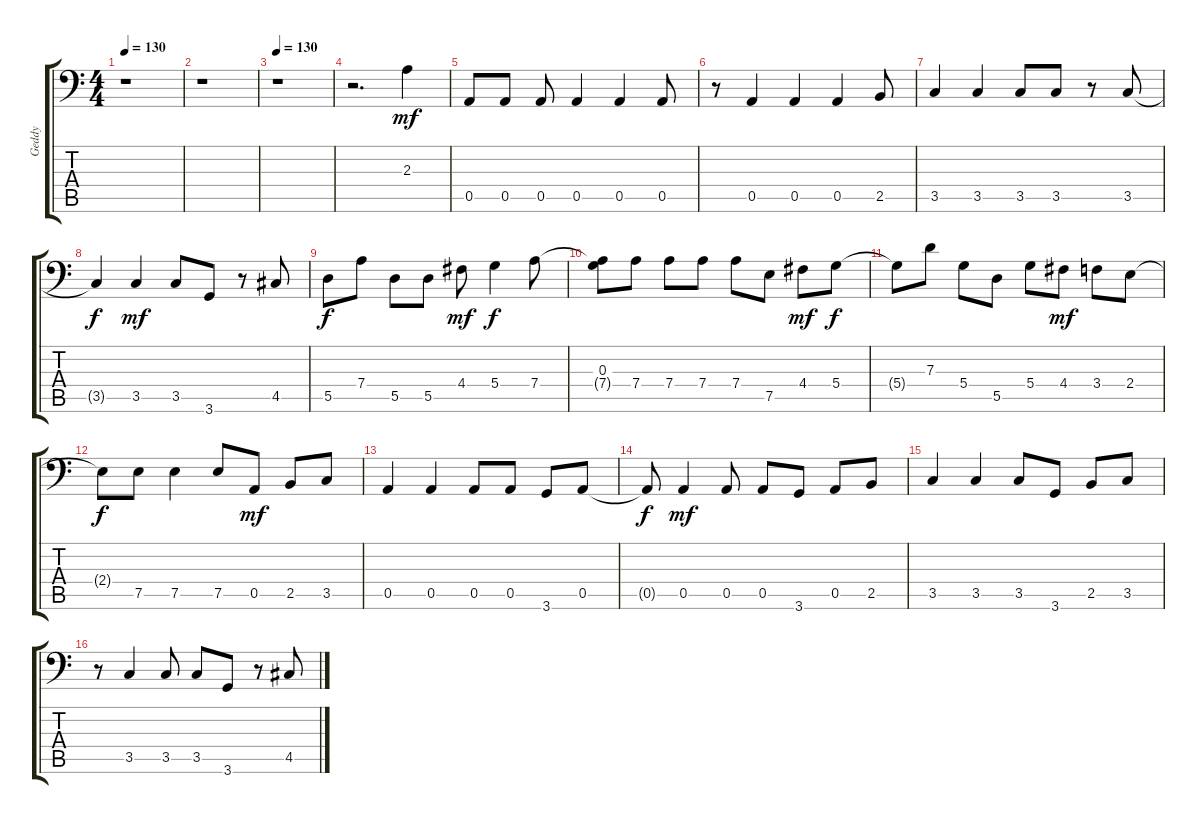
\track ("Geddy" "Geddy") {instrument electricbassfinger}
\staff {score tabs}
\tuning (E3 B2 G2 D2 A1 E1) {hide}
\ts (4 4)
\tempo 130
\clef f4
\ks c
r.1{dy mf instrument electricbassfinger} |
r.1 |
\tempo 130
r.1 |
r.2{d} 2.3.4 |
0.5.8 0.5.8 0.5.8 0.5.4 0.5.4 0.5.8 |
r.8 0.5.4 0.5.4 0.5.4 2.5.8 |
3.5.4 3.5.4 3.5.8 3.5.8 r.8 3.5.8 |
3.5{t}.4{dy f} 3.5.4{dy mf} 3.5.8 3.6.8 r.8 4.5.8 |
5.5.8{dy f} 7.4.8 5.5.8 5.5.8 4.4.8{dy mf} 5.4.4{dy f} 7.4.8 |
(0.3 7.4{t}).8 7.4.8 7.4.8 7.4.8 7.4.8 7.5.8 4.4.8{dy mf} 5.4.8{dy f} |
5.4{t}.8 7.3.8 5.4.8 5.5.8 5.4.8 4.4.8{dy mf} 3.4.8 2.4.8 |
2.4{t}.8{dy f} 7.5.8 7.5.4 7.5.8 0.5.8{dy mf} 2.5.8 3.5.8 |
0.5.4 0.5.4 0.5.8 0.5.8 3.6.8 0.5.8 |
0.5{t}.8{dy f} 0.5.4{dy mf} 0.5.8 0.5.8 3.6.8 0.5.8 2.5.8 |
3.5.4 3.5.4 3.5.8 3.6.8 2.5.8 3.5.8 |
r.8 3.5.4 3.5.8 3.5.8 3.6.8 r.8 4.5.8
